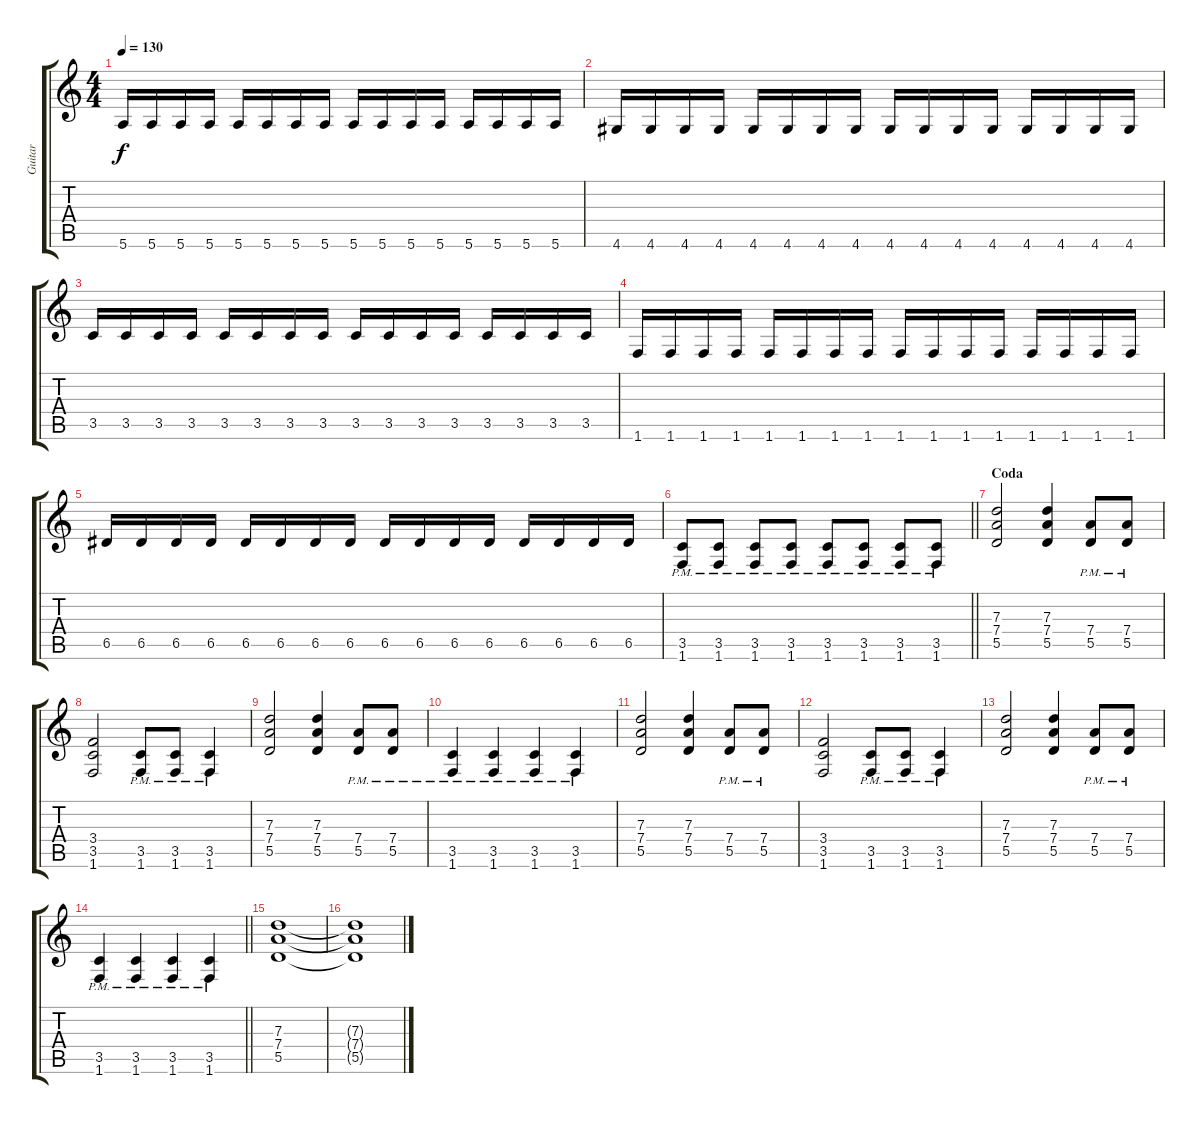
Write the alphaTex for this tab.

\track ("Guitar " "Guitar ") {instrument distortionguitar}
\staff {score tabs}
\tuning (E4 B3 G3 D3 A2 E2) {hide}
\ts (4 4)
\tempo 130
\clef g2
\ks c
5.6.16{dy f} 5.6.16 5.6.16 5.6.16 5.6.16 5.6.16 5.6.16 5.6.16 5.6.16 5.6.16 5.6.16 5.6.16 5.6.16 5.6.16 5.6.16 5.6.16 |
4.6.16 4.6.16 4.6.16 4.6.16 4.6.16 4.6.16 4.6.16 4.6.16 4.6.16 4.6.16 4.6.16 4.6.16 4.6.16 4.6.16 4.6.16 4.6.16 |
3.5.16 3.5.16 3.5.16 3.5.16 3.5.16 3.5.16 3.5.16 3.5.16 3.5.16 3.5.16 3.5.16 3.5.16 3.5.16 3.5.16 3.5.16 3.5.16 |
1.6.16 1.6.16 1.6.16 1.6.16 1.6.16 1.6.16 1.6.16 1.6.16 1.6.16 1.6.16 1.6.16 1.6.16 1.6.16 1.6.16 1.6.16 1.6.16 |
6.5.16 6.5.16 6.5.16 6.5.16 6.5.16 6.5.16 6.5.16 6.5.16 6.5.16 6.5.16 6.5.16 6.5.16 6.5.16 6.5.16 6.5.16 6.5.16 |
\barLineRight lightlight
(3.5{pm} 1.6{pm}).8 (3.5{pm} 1.6{pm}).8 (3.5{pm} 1.6{pm}).8 (3.5{pm} 1.6{pm}).8 (3.5{pm} 1.6{pm}).8 (3.5{pm} 1.6{pm}).8 (3.5{pm} 1.6{pm}).8 (3.5{pm} 1.6{pm}).8 |
\section ("" "Coda ")
(7.3 7.4 5.5).2 (7.3 7.4 5.5).4 (7.4{pm} 5.5{pm}).8 (7.4{pm} 5.5{pm}).8 |
(3.4 3.5 1.6).2 (3.5{pm} 1.6{pm}).8 (3.5{pm} 1.6{pm}).8 (3.5{pm} 1.6{pm}).4 |
(7.3 7.4 5.5).2 (7.3 7.4 5.5).4 (7.4{pm} 5.5{pm}).8 (7.4{pm} 5.5{pm}).8 |
(3.5{pm} 1.6{pm}).4 (3.5{pm} 1.6{pm}).4 (3.5{pm} 1.6{pm}).4 (3.5{pm} 1.6{pm}).4 |
(7.3 7.4 5.5).2 (7.3 7.4 5.5).4 (7.4{pm} 5.5{pm}).8 (7.4{pm} 5.5{pm}).8 |
(3.4 3.5 1.6).2 (3.5{pm} 1.6{pm}).8 (3.5{pm} 1.6{pm}).8 (3.5{pm} 1.6{pm}).4 |
(7.3 7.4 5.5).2 (7.3 7.4 5.5).4 (7.4{pm} 5.5{pm}).8 (7.4{pm} 5.5{pm}).8 |
\barLineRight lightlight
(3.5{pm} 1.6{pm}).4 (3.5{pm} 1.6{pm}).4 (3.5{pm} 1.6{pm}).4 (3.5{pm} 1.6{pm}).4 |
(7.3 7.4 5.5).1 |
(7.3{t} 7.4{t} 5.5{t}).1
